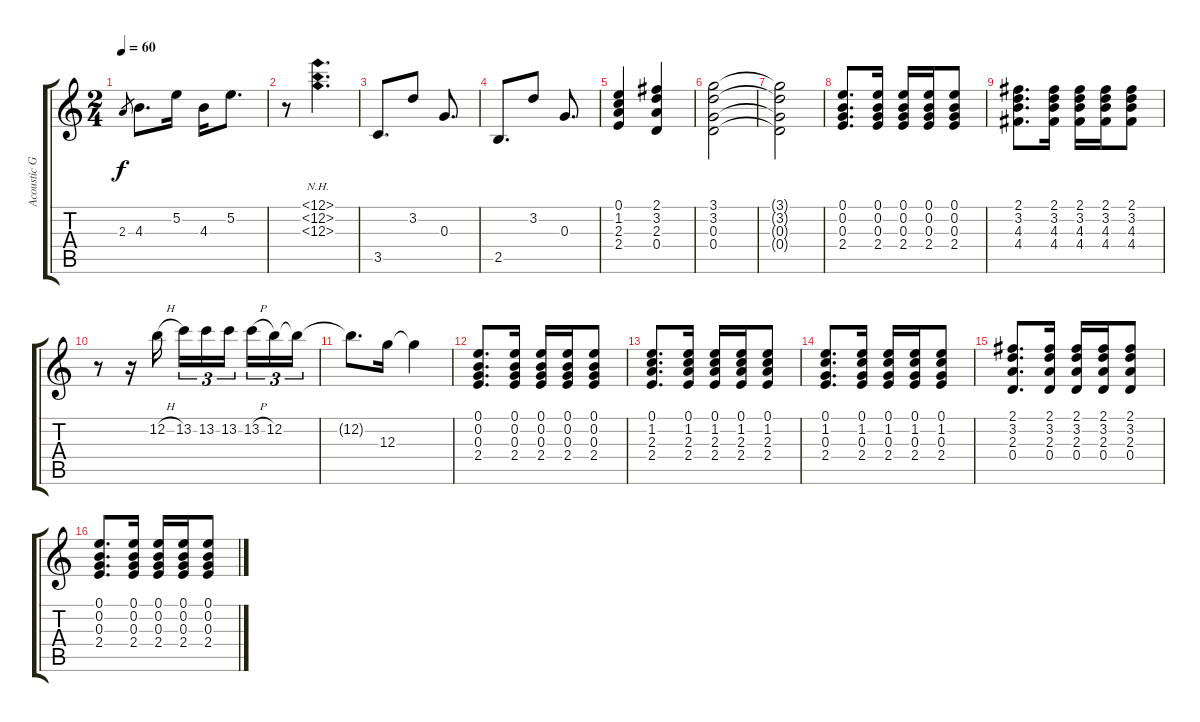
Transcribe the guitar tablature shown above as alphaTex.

\track ("Acoustic GT." "Acoustic G") {instrument acousticguitarsteel}
\staff {score tabs}
\tuning (E4 B3 G3 D3 A2 E2) {hide}
\ts (2 4)
\tempo 60
\clef g2
\ks c
2.3.8{gr dy f} 4.3.8{d} 5.2.16 4.3.16 5.2.8{d} |
r.8 (12.1{nh} 12.2{nh} 12.3{nh}).4{d} |
3.5.8{d} 3.2.8 0.3.8{d} |
2.5.8{d} 3.2.8 0.3.8{d} |
(0.1 1.2 2.3 2.4).4 (2.1 3.2 2.3 0.4).4 |
(3.1 3.2 0.3 0.4).2 |
(3.1{t} 3.2{t} 0.3{t} 0.4{t}).2 |
(0.1 0.2 0.3 2.4).8{d} (0.1 0.2 0.3 2.4).16 (0.1 0.2 0.3 2.4).16 (0.1 0.2 0.3 2.4).16 (0.1 0.2 0.3 2.4).8 |
(2.1 3.2 4.3 4.4).8{d} (2.1 3.2 4.3 4.4).16 (2.1 3.2 4.3 4.4).16 (2.1 3.2 4.3 4.4).16 (2.1 3.2 4.3 4.4).8 |
r.8 r.16 12.2{h}.16 13.2.16{tu (3 2)} 13.2.16{tu (3 2)} 13.2.16{tu (3 2) beam splitsecondary} 13.2{h}.16{tu (3 2)} 12.2.16{tu (3 2)} 12.2{t}.16{tu (3 2)} |
12.2{t}.8{d} 12.3.16 12.3{t}.4 |
(0.1 0.2 0.3 2.4).8{d} (0.1 0.2 0.3 2.4).16 (0.1 0.2 0.3 2.4).16 (0.1 0.2 0.3 2.4).16 (0.1 0.2 0.3 2.4).8 |
(0.1 1.2 2.3 2.4).8{d} (0.1 1.2 2.3 2.4).16 (0.1 1.2 2.3 2.4).16 (0.1 1.2 2.3 2.4).16 (0.1 1.2 2.3 2.4).8 |
(0.1 1.2 0.3 2.4).8{d} (0.1 1.2 0.3 2.4).16 (0.1 1.2 0.3 2.4).16 (0.1 1.2 0.3 2.4).16 (0.1 1.2 0.3 2.4).8 |
(2.1 3.2 2.3 0.4).8{d} (2.1 3.2 2.3 0.4).16 (2.1 3.2 2.3 0.4).16 (2.1 3.2 2.3 0.4).16 (2.1 3.2 2.3 0.4).8 |
(0.1 0.2 0.3 2.4).8{d} (0.1 0.2 0.3 2.4).16 (0.1 0.2 0.3 2.4).16 (0.1 0.2 0.3 2.4).16 (0.1 0.2 0.3 2.4).8
